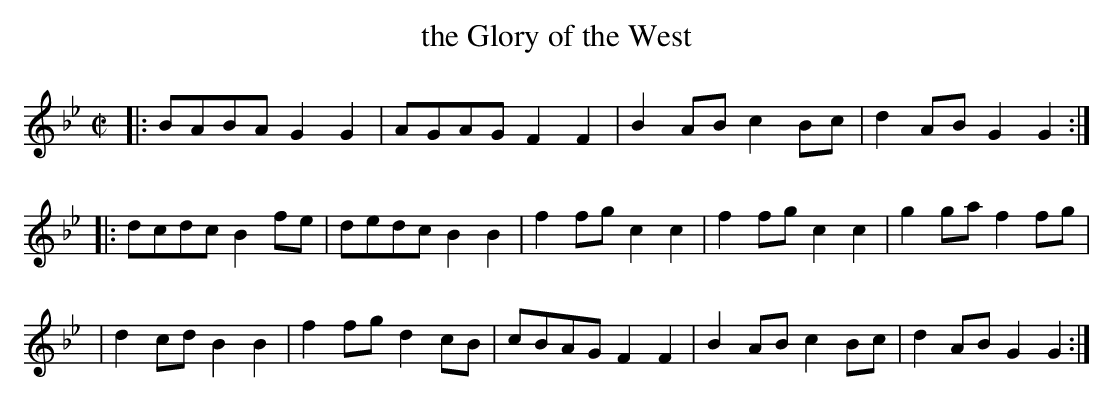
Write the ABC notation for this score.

X:1
T: the Glory of the West
M: C|
L: 1/8
K: Gm
|: BABA G2G2 | AGAG F2F2 | B2AB c2Bc | d2AB G2G2 :|
|: dcdc B2fe | dedc B2B2 | f2fg c2c2 | f2fg c2c2 | g2ga f2fg |
|  d2cd B2B2 | f2fg d2cB | cBAG F2F2 | B2AB c2Bc | d2AB G2G2 :|
